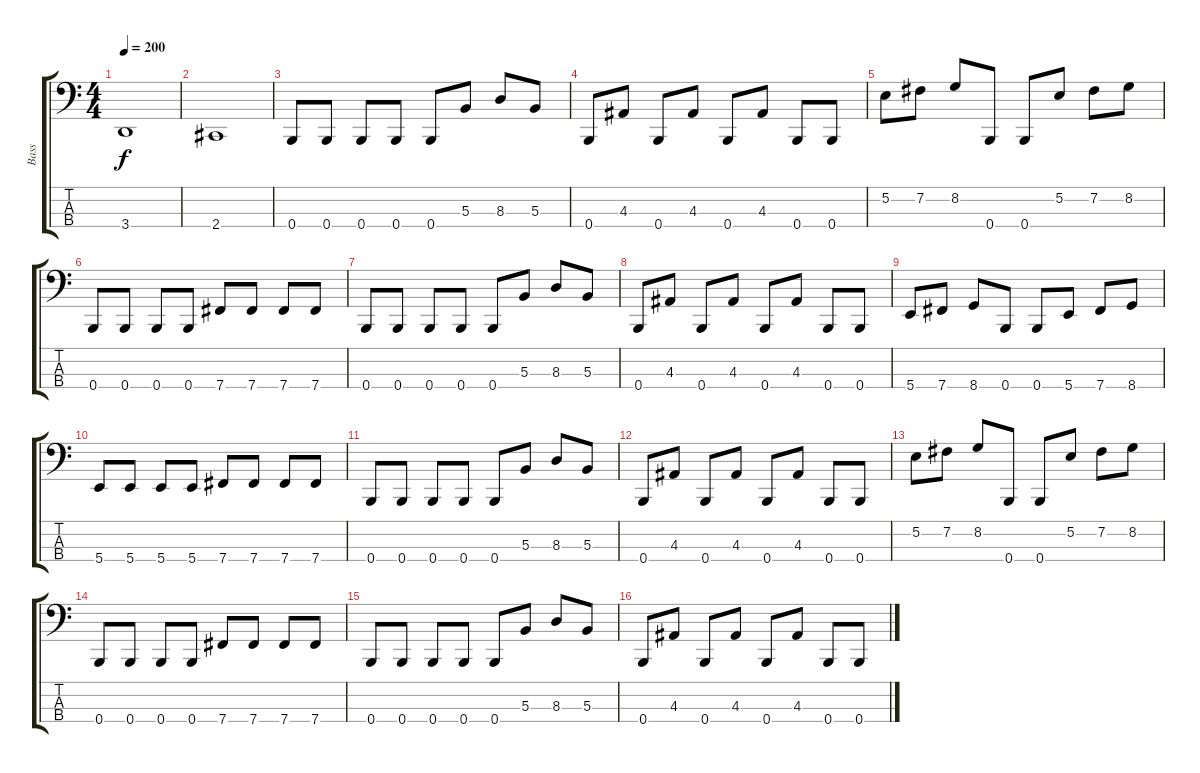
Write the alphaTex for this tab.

\track ("Bass" "Bass") {instrument electricbasspick}
\staff {score tabs}
\tuning (E2 B1 Gb1 B0) {hide}
\ts (4 4)
\tempo 200
\clef f4
\ks c
3.4.1{dy f} |
2.4.1 |
0.4.8 0.4.8 0.4.8 0.4.8 0.4.8 5.3.8 8.3.8 5.3.8 |
0.4.8 4.3.8 0.4.8 4.3.8 0.4.8 4.3.8 0.4.8 0.4.8 |
5.2.8 7.2.8 8.2.8 0.4.8 0.4.8 5.2.8 7.2.8 8.2.8 |
0.4.8 0.4.8 0.4.8 0.4.8 7.4.8 7.4.8 7.4.8 7.4.8 |
0.4.8 0.4.8 0.4.8 0.4.8 0.4.8 5.3.8 8.3.8 5.3.8 |
0.4.8 4.3.8 0.4.8 4.3.8 0.4.8 4.3.8 0.4.8 0.4.8 |
5.4.8 7.4.8 8.4.8 0.4.8 0.4.8 5.4.8 7.4.8 8.4.8 |
5.4.8 5.4.8 5.4.8 5.4.8 7.4.8 7.4.8 7.4.8 7.4.8 |
0.4.8 0.4.8 0.4.8 0.4.8 0.4.8 5.3.8 8.3.8 5.3.8 |
0.4.8 4.3.8 0.4.8 4.3.8 0.4.8 4.3.8 0.4.8 0.4.8 |
5.2.8 7.2.8 8.2.8 0.4.8 0.4.8 5.2.8 7.2.8 8.2.8 |
0.4.8 0.4.8 0.4.8 0.4.8 7.4.8 7.4.8 7.4.8 7.4.8 |
0.4.8 0.4.8 0.4.8 0.4.8 0.4.8 5.3.8 8.3.8 5.3.8 |
0.4.8 4.3.8 0.4.8 4.3.8 0.4.8 4.3.8 0.4.8 0.4.8
